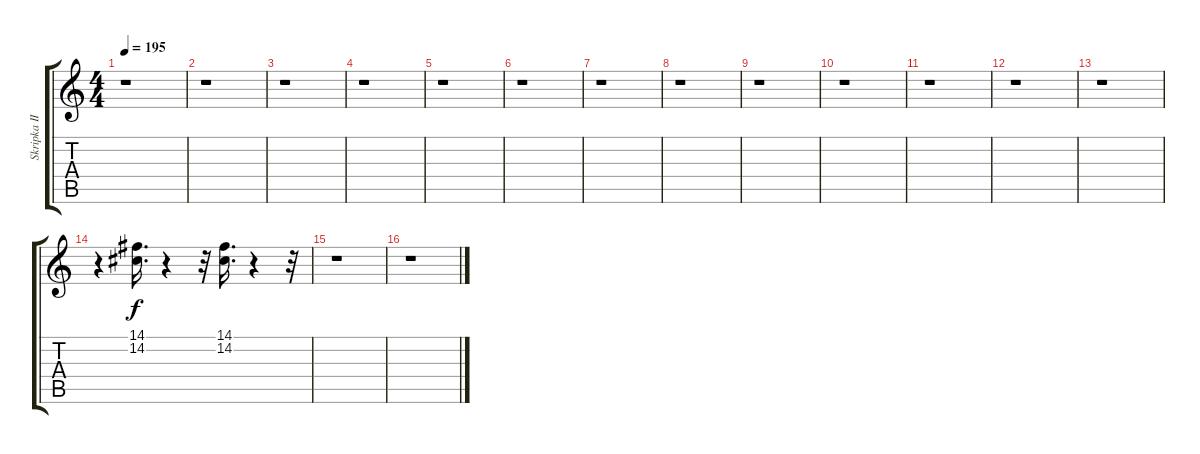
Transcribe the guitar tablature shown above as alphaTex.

\track ("Skripka II" "Skripka II") {instrument viola}
\staff {score tabs}
\tuning (E4 B3 G3 D3 A2 D2) {hide}
\ts (4 4)
\tempo 195
\clef g2
\ks c
r.1{dy f} |
r.1 |
r.1 |
r.1 |
r.1 |
r.1 |
r.1 |
r.1 |
r.1 |
r.1 |
r.1 |
r.1 |
r.1 |
r.4 (14.1 14.2).16{d} r.4 r.32 (14.1 14.2).16{d} r.4 r.32 |
r.1 |
r.1
